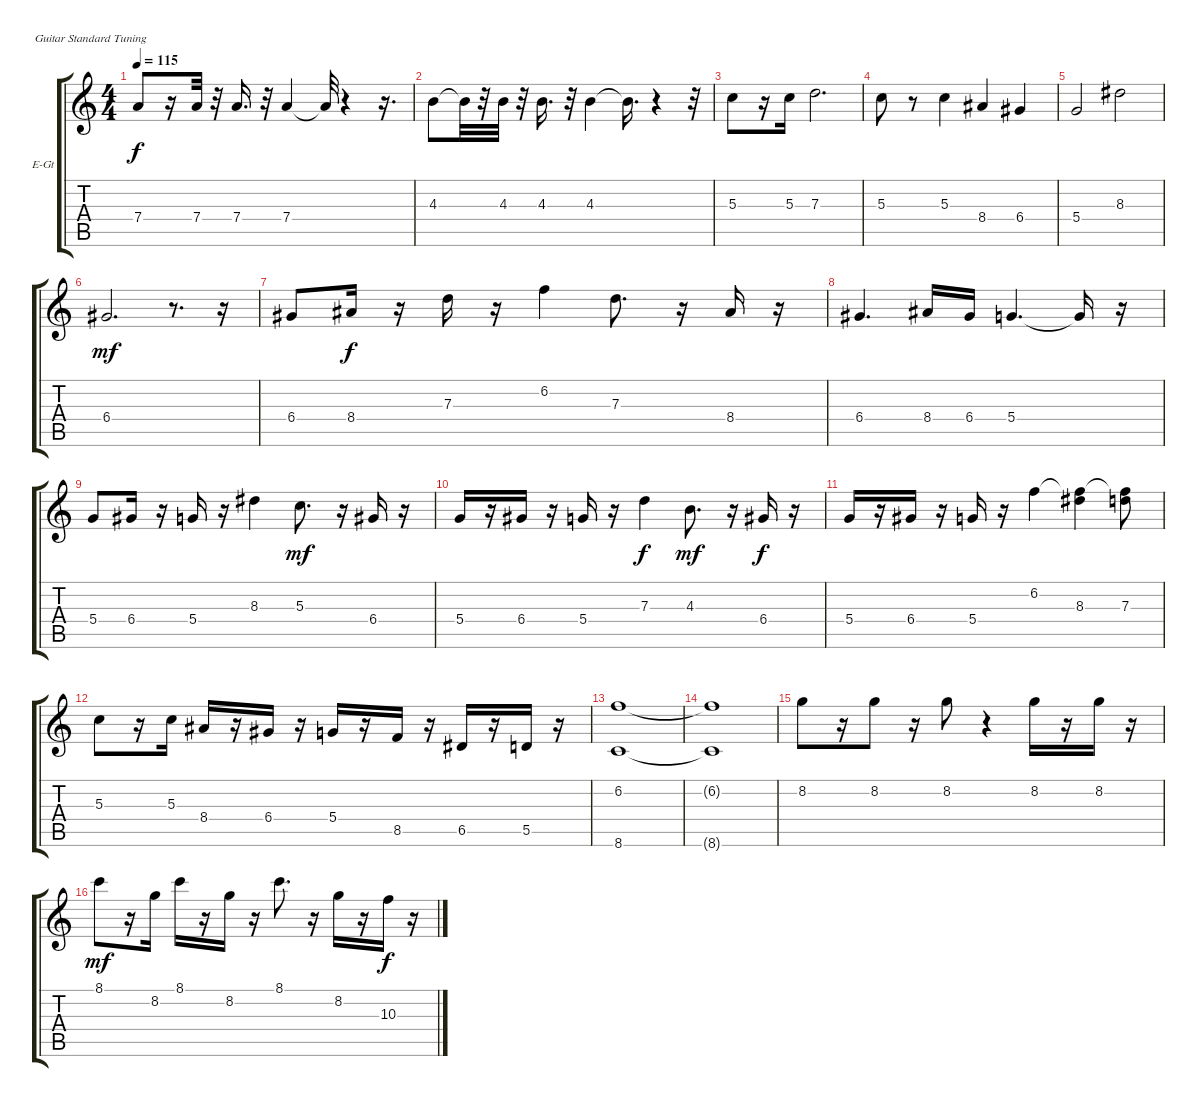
\bracketExtendMode groupsimilarinstruments
\firstSystemTrackNameOrientation horizontal
\otherSystemsTrackNameOrientation horizontal
\track ("Ñîëî" "E-Gt") {instrument distortionguitar}
\staff {score tabs}
\tuning (E4 B3 G3 D3 A2 E2)
\ts (4 4)
\tempo 115
\clef g2
\ks c
7.4.8{dy f} r.16 7.4.32 r.32 7.4.16{d} r.32 7.4.4 7.4{t}.32 r.4 r.16{d} |
4.3.8 4.3{t}.32 r.32 4.3.32 r.32 4.3.16{d} r.32 4.3.4 4.3{t}.16{d} r.4 r.32 |
5.3.8 r.16 5.3.16 7.3.2{d} |
5.3.8 r.8 5.3.4 8.4.4 6.4.4 |
5.4.2 8.3.2 |
6.4.2{d dy mf} r.8{d} r.16 |
6.4.8 8.4.16{dy f} r.16 7.3.16 r.16 6.2.4 7.3.8{d} r.16 8.4.16 r.16 |
6.4.4{d} 8.4.16 6.4.16 5.4.4{d} 5.4{t}.16 r.16 |
5.4.8 6.4.16 r.16 5.4.16 r.16 8.3.4 5.3.8{d dy mf} r.16 6.4.16 r.16 |
5.4.16 r.16 6.4.16 r.16 5.4.16 r.16 7.3.4{dy f} 4.3.8{d dy mf} r.16 6.4.16{dy f} r.16 |
5.4.16 r.16 6.4.16 r.16 5.4.16 r.16 6.2.4 (8.3 6.2{t}).4 (7.3 6.2{t}).8 |
5.3.8 r.16 5.3.16 8.4.16 r.16 6.4.16 r.16 5.4.16 r.16 8.5.16 r.16 6.5.16 r.16 5.5.16 r.16 |
(8.6 6.2).1 |
(8.6{t} 6.2{t}).1 |
8.2.8 r.16 8.2.8 r.16 8.2.8 r.4 8.2.16 r.16 8.2.16 r.16 |
8.1.8{dy mf} r.16 8.2.16 8.1.16 r.16 8.2.16 r.16 8.1.8{d} r.16 8.2.16 r.16 10.3.16{dy f} r.16
